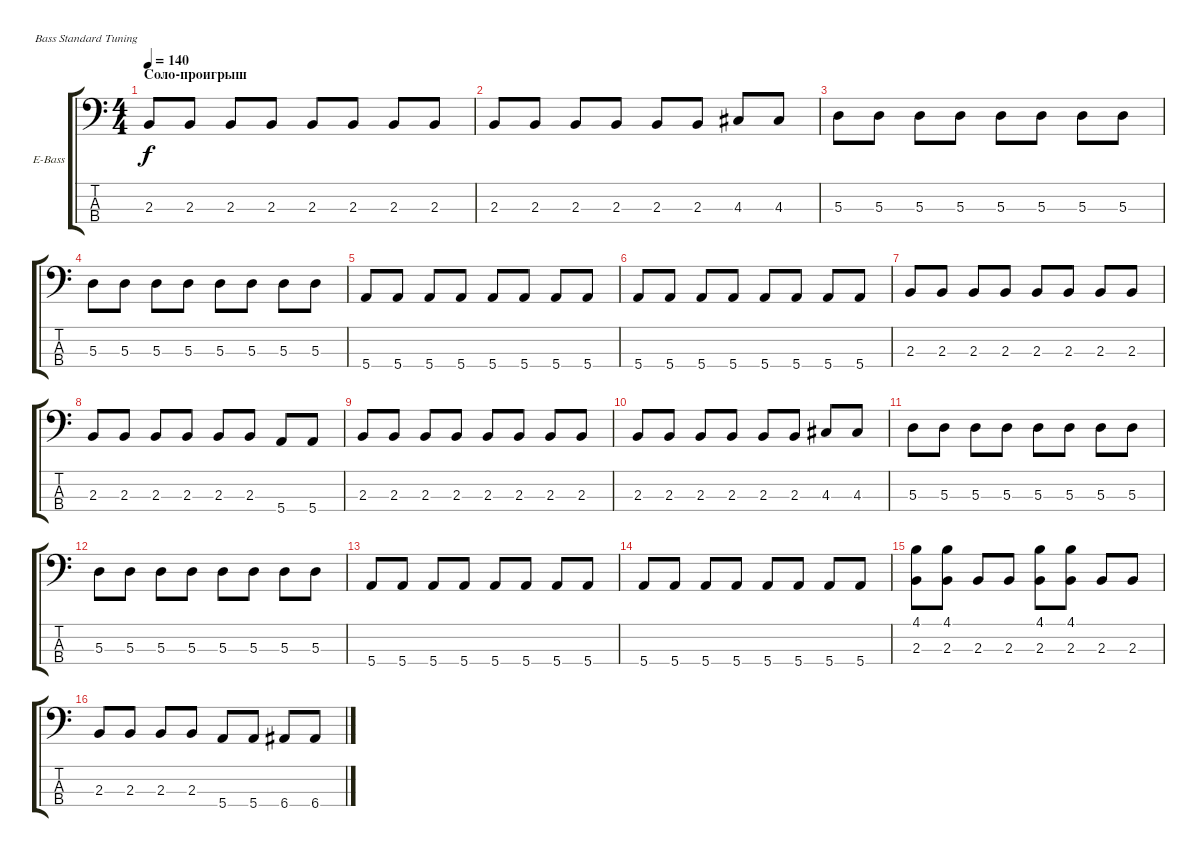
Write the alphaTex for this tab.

\defaultSystemsLayout 4
\bracketExtendMode groupsimilarinstruments
\firstSystemTrackNameOrientation horizontal
\otherSystemsTrackNameOrientation horizontal
\track ("Electric Bass" "E-Bass") {instrument electricbassfinger}
\staff {score tabs}
\tuning (G2 D2 A1 E1)
\ts (4 4)
\section ("" "Соло-проигрыш")
\tempo 140
\clef f4
\ks c
2.3.8{dy f} 2.3.8 2.3.8 2.3.8 2.3.8 2.3.8 2.3.8 2.3.8 |
2.3.8 2.3.8 2.3.8 2.3.8 2.3.8 2.3.8 4.3.8 4.3.8 |
5.3.8 5.3.8 5.3.8 5.3.8 5.3.8 5.3.8 5.3.8 5.3.8 |
5.3.8 5.3.8 5.3.8 5.3.8 5.3.8 5.3.8 5.3.8 5.3.8 |
5.4.8 5.4.8 5.4.8 5.4.8 5.4.8 5.4.8 5.4.8 5.4.8 |
5.4.8 5.4.8 5.4.8 5.4.8 5.4.8 5.4.8 5.4.8 5.4.8 |
2.3.8 2.3.8 2.3.8 2.3.8 2.3.8 2.3.8 2.3.8 2.3.8 |
2.3.8 2.3.8 2.3.8 2.3.8 2.3.8 2.3.8 5.4.8 5.4.8 |
2.3.8 2.3.8 2.3.8 2.3.8 2.3.8 2.3.8 2.3.8 2.3.8 |
2.3.8 2.3.8 2.3.8 2.3.8 2.3.8 2.3.8 4.3.8 4.3.8 |
5.3.8 5.3.8 5.3.8 5.3.8 5.3.8 5.3.8 5.3.8 5.3.8 |
5.3.8 5.3.8 5.3.8 5.3.8 5.3.8 5.3.8 5.3.8 5.3.8 |
5.4.8 5.4.8 5.4.8 5.4.8 5.4.8 5.4.8 5.4.8 5.4.8 |
5.4.8 5.4.8 5.4.8 5.4.8 5.4.8 5.4.8 5.4.8 5.4.8 |
(2.3 4.1).8 (2.3 4.1).8 2.3.8 2.3.8 (2.3 4.1).8 (2.3 4.1).8 2.3.8 2.3.8 |
2.3.8 2.3.8 2.3.8 2.3.8 5.4.8 5.4.8 6.4.8 6.4.8
